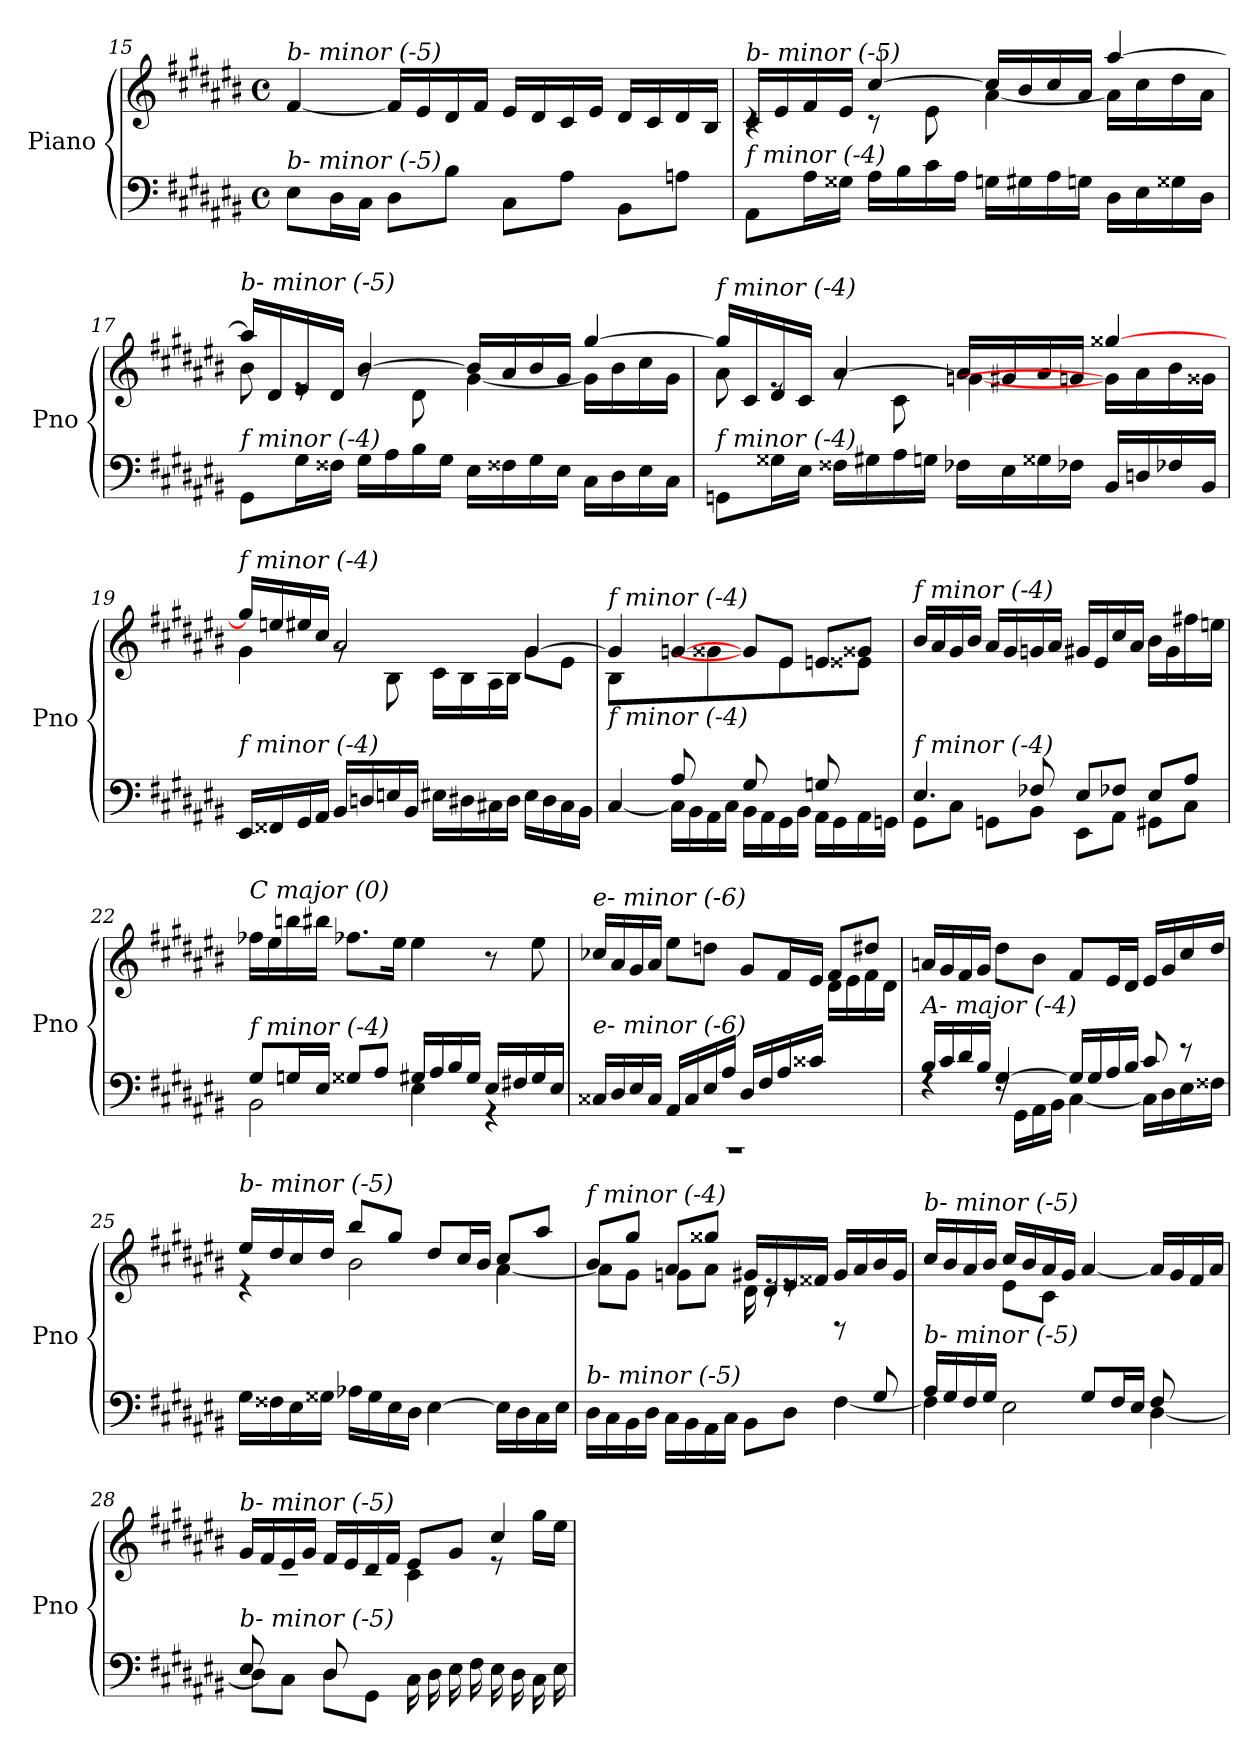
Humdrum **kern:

**kern	**kern
*part1	*part1
*staff2	*staff1
*I"Piano	*
*I'Pno	*
*clefF4	*clefG2
*k[f#c#g#d#a#e#b#]	*k[f#c#g#d#a#e#b#]
*M4/4	*M4/4
*met(c)	*met(c)
=15	=15
!	!LO:TX:i:t=b- minor (-5)
!LO:TX:i:t=b- minor (-5)	!
8E#\L	[4f#/
16D#\L	.
16C#\JJ	.
8D#\L	16f#/LL]
.	16e#/
8B#\J	16d#/
.	16f#/JJ
8C#\L	16e#/LL
.	16d#/
8A#\J	16c#/
.	16e#/JJ
8BB#\L	16d#/LL
.	16c#/
8Ani\J	16d#/
.	16B#/JJ
!!LO:PB:g=z
=16	=16
*	*^
!	!LO:TX:i:t=b- minor (-5)	!
!LO:TX:i:t=f minor (-4)	!	!
8AA#\L	16c#/LL	4rc
.	16e#/	.
16A#\L	16f#/	.
16G##Xj\JJ	16e#/JJ	.
16A#\LL	[4cc#/	8r
16B#\	.	.
16c#\	.	8e#\
16A#\JJ	.	.
16Gni\LL	16cc#/LL]	[4a#\
16G#X\	16b#/	.
16A#\	16cc#/	.
16Gni\JJ	16a#/JJ	.
16D#\LL	[4aa#/	16a#\LL]
16E#\	.	16cc#\
16G##Xi\	.	16dd#\
16D#\JJ	.	16a#\JJ
=17	=17	=17
!	!LO:TX:i:t=b- minor (-5)	!
!LO:TX:i:t=f minor (-4)	!	!
8GG#\L	16aa#/LL]	8b#\
.	16d#/	.
16G#\L	16e#/	8re
16F##Xj\JJ	16d#/JJ	.
16G#\LL	[4b#/	8rg
16A#\	.	.
16B#\	.	8d#\
16G#\JJ	.	.
16E#\LL	16b#/LL]	[4g#\
16F##Xj\	16a#/	.
16G#\	16b#/	.
16E#\JJ	16g#/JJ	.
16C#\LL	[4gg#/	16g#\LL]
16D#\	.	16b#\
16E#\	.	16cc#\
16C#\JJ	.	16g#\JJ
!!LO:LB:g=z	!!
=18	=18	=18
!	!LO:TX:i:t=f minor (-4)	!
!LO:TX:i:t=f minor (-4)	!	!
8GGni\L	16gg#/LL]	8a#\
.	16c#/	.
16G##Xi\L	16d#/	8re
16E#\JJ	16c#/JJ	.
16F##j\LL	[4a#/	8rg
16G#\	.	.
16A#\	.	8c#\
16Gni\JJ	.	.
16F-Xi\LL	16a#/LL]	[4gni\
16E#\	16g#/	.
16G##Xi\	16a#/	.
16F-Xi\JJ	16gni/JJ	.
16BB#/LL	[4gg##Xi/	16g##i\LL]
16Dni/	.	16a#\
16F-Xi/	.	16b#\
16BB#/JJ	.	16g##i\JJ
=19	=19	=19
!	!LO:TX:i:t=f minor (-4)	!
!LO:TX:i:t=f minor (-4)	!	!
16EE#/LL	16ggni/LL]	4g#\
16FF##Xj/	16eeni/	.
16GG#/	16ee#/	.
16AA#/JJ	16cc#/JJ	.
16BB#/LL	2a#/	8rg
16Dni/	.	.
16Eni/	.	8B#\
16BB#/JJ	.	.
16E#\LL	.	16c#\LL
16D#X\	.	16B#\
16C#X\	.	16A#\
16D#\JJ	.	16B#\JJ
16E#\LL	[4g#/	8g#\L
16D#\	.	.
16C#\	.	8e#\J
16BB#\JJ	.	.
!!LO:LB:g=z	!!
=20	=20	=20
*^	*	*
!	!	!LO:TX:i:t=f minor (-4)	!
!LO:TX:i:t=f minor (-4)	!	!	!
8ryy	[4C#/	4g#/]	8B#\L
16A#/L	.	.	4ryy
16G#/JJ	.	.	.
8A#/L	16C#\LL]	[4gni/	.
.	16BB#\	.	.
8ryy	16AA#\	.	8g##Xi\J
.	16C#\JJ	.	.
8G#/L	16BB#\LL	8g##i/L]	8ryy
.	16AA#\	.	.
8ryy	16GG#\	8e#/J	8e#\J
.	16BB#\JJ	.	.
8Gni/L	16AA#\LL	8eni/L	8ryy
.	16GG#\	.	.
8ryy	16AA#\	8g##Xi/J	8e##Xi\J
.	16GGni\JJ	.	.
*	*	*v	*v
=21	=21	=21
!	!	!LO:TX:i:t=f minor (-4)
!LO:TX:i:t=f minor (-4)	!	!
4.E#/	8GG#\L	16b#/LL
.	.	16a#/
.	8C#\J	16g#/
.	.	16b#/JJ
.	8GGni\L	16a#/LL
.	.	16g#/
8F-Xi/	8BB#\J	16gni/
.	.	16a#/JJ
8E#/L	8EE#\L	16g#/LL
.	.	16e#/
8F-Xi/J	8AA#\J	16cc#/
.	.	16a#/JJ
8E#/L	8GG#\L	16b#\LL
.	.	16g#\
8A#/J	8C#\J	16ff#X\
.	.	16eeni\JJ
=22	=22	=22
!	!	!LO:TX:i:t=C major (0)
!LO:TX:i:t=f minor (-4)	!	!
8G#/L	2BB#\	16ff-Xi\LL
.	.	16ee#\
16Gni/L	.	16bbni\
16E#/JJ	.	16bb#\JJ
8G##i/L	.	8.ff-Xi\L
8A#/J	.	.
.	.	16ee#\Jk
16G#/LL	4E#\	4ee#\
16A#/	.	.
16B#/	.	.
16G#/JJ	.	.
16E#/LL	4r	8r
16F#X/	.	.
16G#/	.	8ee#\
16E#/JJ	.	.
!!LO:LB:g=z
=23	=23	=23
*	*	*^
!	!	!LO:TX:i:t=e- minor (-6)	!
!LO:TX:i:t=e- minor (-6)	!	!	!
1rAAA	16C##X/LL	16cc-Xi/LL	2.ryy
.	16D#/	16a#/	.
.	16E#/	16g#/	.
.	16C##/JJ	16a#/JJ	.
.	16AA#/LL	8ee#\L	.
.	16C##/	.	.
.	16E#/	8ddni\J	.
.	16A#/JJ	.	.
.	16D#/LL	8g#/L	.
.	16F#/	.	.
.	16A#/	16f#/L	.
.	16c##X/JJ	16e#/JJ	.
.	4ryy	8f#/L	16d#\LL
.	.	.	16e#\
.	.	8dd#/J	16f#\
.	.	.	16d#\JJ
=24	=24	=24	=24
!	!	!LO:TX:i:t=b- minor (-5)	!
!LO:TX:i:t=A- major (-4)	!	!	!
*	*	*v	*v
16B#/LL	4rF	16an/LL
16c#/	.	16g#/
16d#/	.	16f#/
16B#/JJ	.	16g#/JJ
[4G#/	16rF	8dd#\L
.	16GG#\LL	.
.	16AA#\	8b#\J
.	16BB#\JJ	.
16G#/LL]	[4C#\	8f#/L
16G#/	.	.
16A#/	.	16e#/L
16B#/JJ	.	16d#/JJ
8c#/	16C#\LL]	16e#/LL
.	16D#\	16g#/
8r	16E#\	16cc#/
.	16F##Xj\JJ	16dd#/JJ
=25	=25	=25
*	*	*^
!	!	!LO:TX:i:t=b- minor (-5)	!
!LO:TX:i:t=A- major (-4)	!	!	!
*v	*v	*	*
16G#\LL	16ee#/LL	4r
16F##Xj\	16dd#/	.
16E#\	16cc#/	.
16G##i\JJ	16dd#/JJ	.
16A-Xi\LL	8bb#/L	2b#\
16G##i\	.	.
16E#\	8gg#/J	.
16D#\JJ	.	.
[4E#\	8dd#/L	.
.	16cc#/L	.
.	16b#/JJ	.
16E#\LL]	8cc#/L	[4a#\
16D#\	.	.
16C#\	8aa#/J	.
16E#\JJ	.	.
!!LO:LB:g=z	!!
=26	=26	=26
*^	*	*
!	!	!LO:TX:i:t=f minor (-4)	!
!LO:TX:i:t=b- minor (-5)	!	!	!
2..ryy	16D#\LL	8b#/L	8a#\L]
.	16C#\	.	.
.	16BB#\	8gg#/J	8g#\J
.	16D#\JJ	.	.
.	16C#\LL	8a#/L	8gni\L
.	16BB#\	.	.
.	16AA#\	8gg##Xi/J	8a#\J
.	16C#\JJ	.	.
.	8BB#\L	16g#/LL	16d#\
.	.	16d#/	16re
.	8D#\J	16e#/	8re
.	.	16f##Xj/JJ	.
.	[4F#\	16g#/LL	8rD
.	.	16a#/	.
8G#/	.	16b#/	8ryy
.	.	16g#/JJ	.
=27	=27	=27	=27
*	*	*	*^
!	!	!LO:TX:i:t=b- minor (-5)	!	!
!LO:TX:i:t=b- minor (-5)	!	!	!	!
4F#\]	16A#/LL	16cc#/LL	2..ryy	4ryy
.	16G#/	16b#/	.	.
.	16F#/	16a#/	.	.
.	16G#/JJ	16b#/JJ	.	.
2E#\	4ryy	16cc#/LL	.	8e#\L
.	.	16b#/	.	.
.	.	16a#/	.	8c#\J
.	.	16g#/JJ	.	.
.	8G#/L	[4a#/	.	2ryy
.	16F#/L	.	.	.
.	16E#/JJ	.	.	.
8F#/L	[4D#\	16a#/LL]	.	.
.	.	16g#/	.	.
8ryy	.	16f#/	8d#\J	.
.	.	16a#/JJ	.	.
=28	=28	=28	=28	=28
*	*^	*	*	*^
!	!	!	!LO:TX:i:t=b- minor (-5)	!	!	!
!LO:TX:i:t=b- minor (-5)	!	!	!	!	!	!
2ryy	8E#/L	8D#\L]	16g#/LL	2ryy	8ryy	2ryy
.	.	.	16f#/	.	.	.
.	8ryy	8C#\J	16e#/	.	8c#\J	.
.	.	.	16g#/JJ	.	.	.
.	8D#/L	8D#\L	16f#/LL	.	8ryy	.
.	.	.	16e#/	.	.	.
.	8ryy	8GG#\J	16d#/	.	8B#\J	.
.	.	.	16f#/JJ	.	.	.
2ryy	16C#\LL	2ryy	8e#/L	4c#\	2ryy	2ryy
.	16D#\	.	.	.	.	.
.	16E#\	.	8g#/J	.	.	.
.	16F#\JJ	.	.	.	.	.
.	16E#\LL	.	4cc#/	8r	.	.
.	16D#\	.	.	.	.	.
.	16C#\	.	.	16gg#\LL	.	.
.	16E#\JJ	.	.	16ee#\JJ	.	.
*v	*v	*v	*	*	*	*
*	*v	*v	*v	*v
=	=
*-	*-
